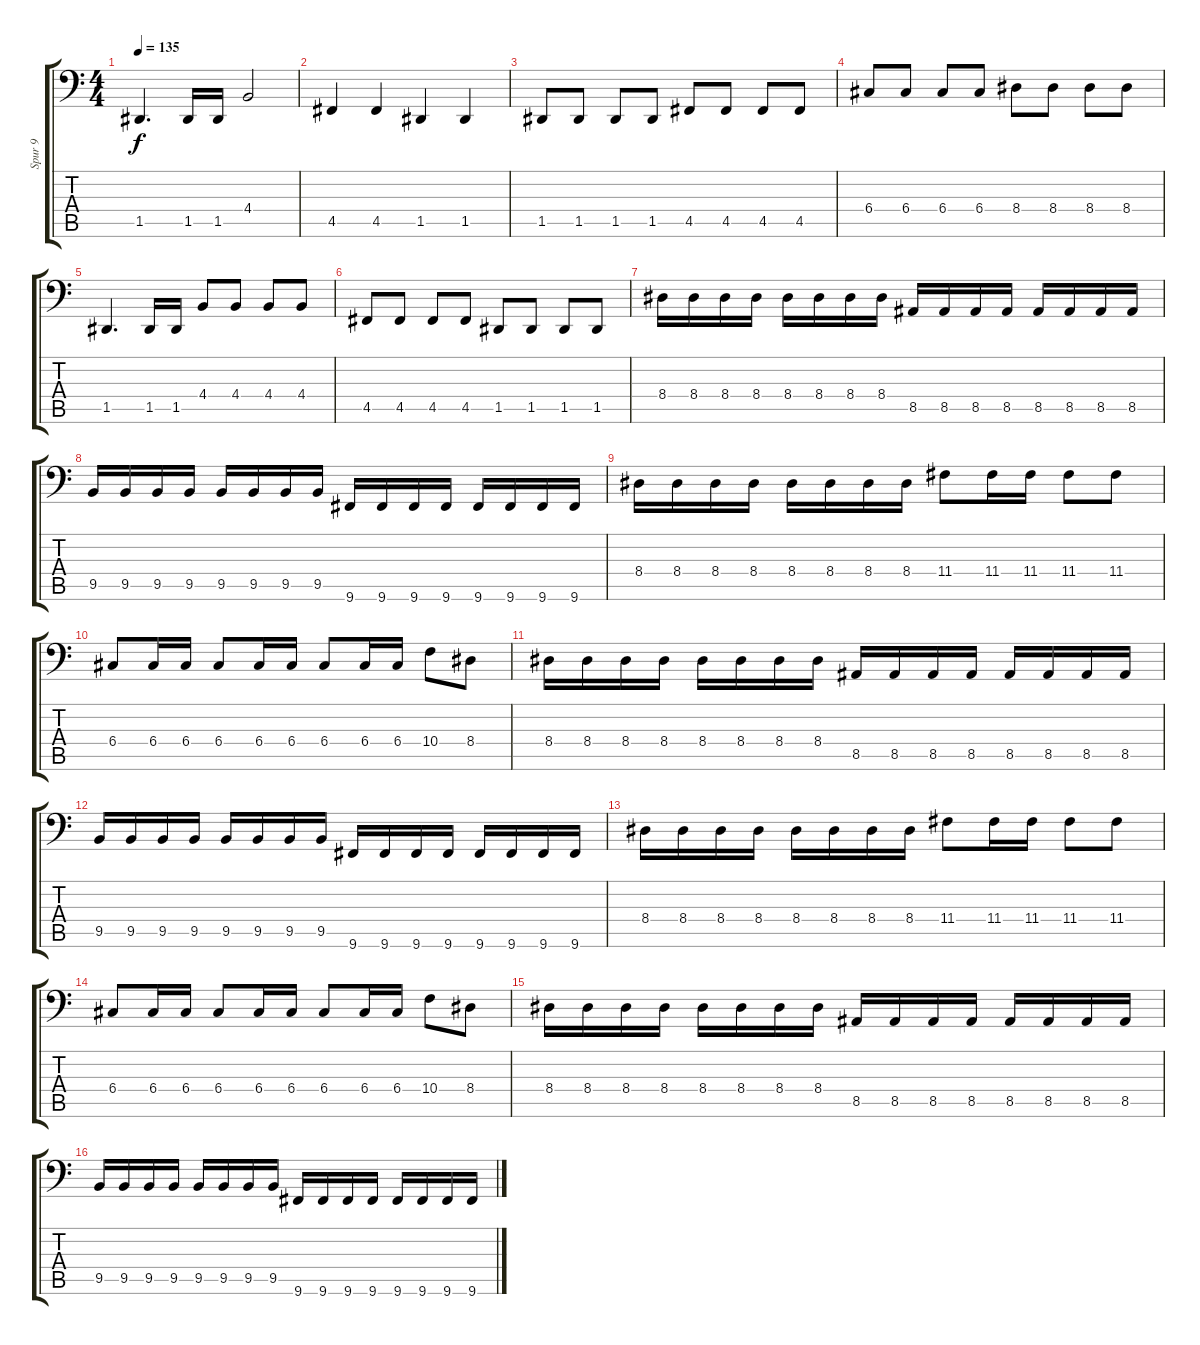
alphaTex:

\track ("Spur 9" "Spur 9") {instrument electricbasspick}
\staff {score tabs}
\tuning (Bb2 F2 C2 G1 D1 A0) {hide}
\ts (4 4)
\tempo 135
\clef f4
\ks c
1.5.4{d dy f} 1.5.16 1.5.16 4.4.2 |
4.5.4 4.5.4 1.5.4 1.5.4 |
1.5.8 1.5.8 1.5.8 1.5.8 4.5.8 4.5.8 4.5.8 4.5.8 |
6.4.8 6.4.8 6.4.8 6.4.8 8.4.8 8.4.8 8.4.8 8.4.8 |
1.5.4{d} 1.5.16 1.5.16 4.4.8 4.4.8 4.4.8 4.4.8 |
4.5.8 4.5.8 4.5.8 4.5.8 1.5.8 1.5.8 1.5.8 1.5.8 |
8.4.16 8.4.16 8.4.16 8.4.16 8.4.16 8.4.16 8.4.16 8.4.16 8.5.16 8.5.16 8.5.16 8.5.16 8.5.16 8.5.16 8.5.16 8.5.16 |
9.5.16 9.5.16 9.5.16 9.5.16 9.5.16 9.5.16 9.5.16 9.5.16 9.6.16 9.6.16 9.6.16 9.6.16 9.6.16 9.6.16 9.6.16 9.6.16 |
8.4.16 8.4.16 8.4.16 8.4.16 8.4.16 8.4.16 8.4.16 8.4.16 11.4.8 11.4.16 11.4.16 11.4.8 11.4.8 |
6.4.8 6.4.16 6.4.16 6.4.8 6.4.16 6.4.16 6.4.8 6.4.16 6.4.16 10.4.8 8.4.8 |
8.4.16 8.4.16 8.4.16 8.4.16 8.4.16 8.4.16 8.4.16 8.4.16 8.5.16 8.5.16 8.5.16 8.5.16 8.5.16 8.5.16 8.5.16 8.5.16 |
9.5.16 9.5.16 9.5.16 9.5.16 9.5.16 9.5.16 9.5.16 9.5.16 9.6.16 9.6.16 9.6.16 9.6.16 9.6.16 9.6.16 9.6.16 9.6.16 |
8.4.16 8.4.16 8.4.16 8.4.16 8.4.16 8.4.16 8.4.16 8.4.16 11.4.8 11.4.16 11.4.16 11.4.8 11.4.8 |
6.4.8 6.4.16 6.4.16 6.4.8 6.4.16 6.4.16 6.4.8 6.4.16 6.4.16 10.4.8 8.4.8 |
8.4.16 8.4.16 8.4.16 8.4.16 8.4.16 8.4.16 8.4.16 8.4.16 8.5.16 8.5.16 8.5.16 8.5.16 8.5.16 8.5.16 8.5.16 8.5.16 |
9.5.16 9.5.16 9.5.16 9.5.16 9.5.16 9.5.16 9.5.16 9.5.16 9.6.16 9.6.16 9.6.16 9.6.16 9.6.16 9.6.16 9.6.16 9.6.16
